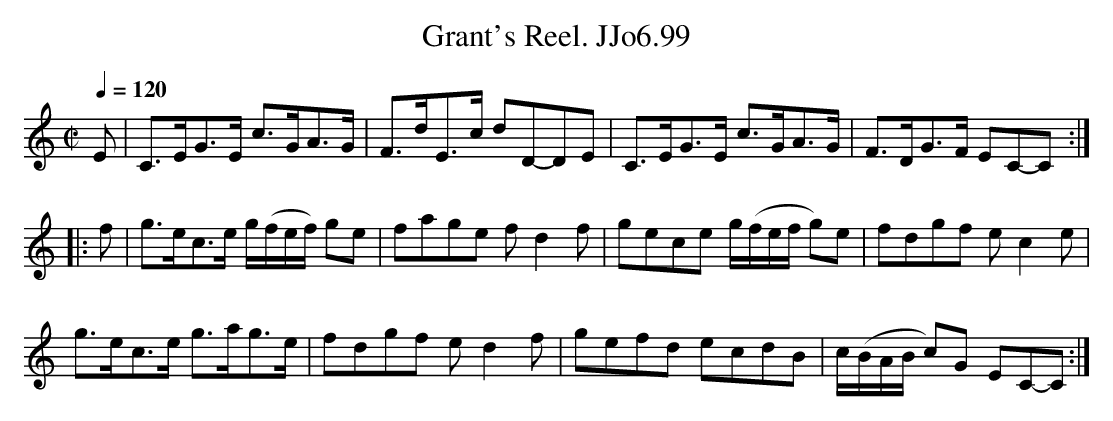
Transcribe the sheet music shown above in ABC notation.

X:1
T:Grant's Reel. JJo6.99
M:C|
L:1/8
Q:1/4=120
K:C
E|C>EG>E c>GA>G|F>dE>c dD-DE|C>EG>E c>GA>G|F>DG>F EC-C:|
|:f|g>ec>e g/(f/e/f/) ge|fage fd2f|gece g/(f/e/f/ g)e|fdgf ec2e|
g>ec>e g>ag>e|fdgf ed2f|gefd ecdB|c/(B/A/B/ c)G EC-C:|
